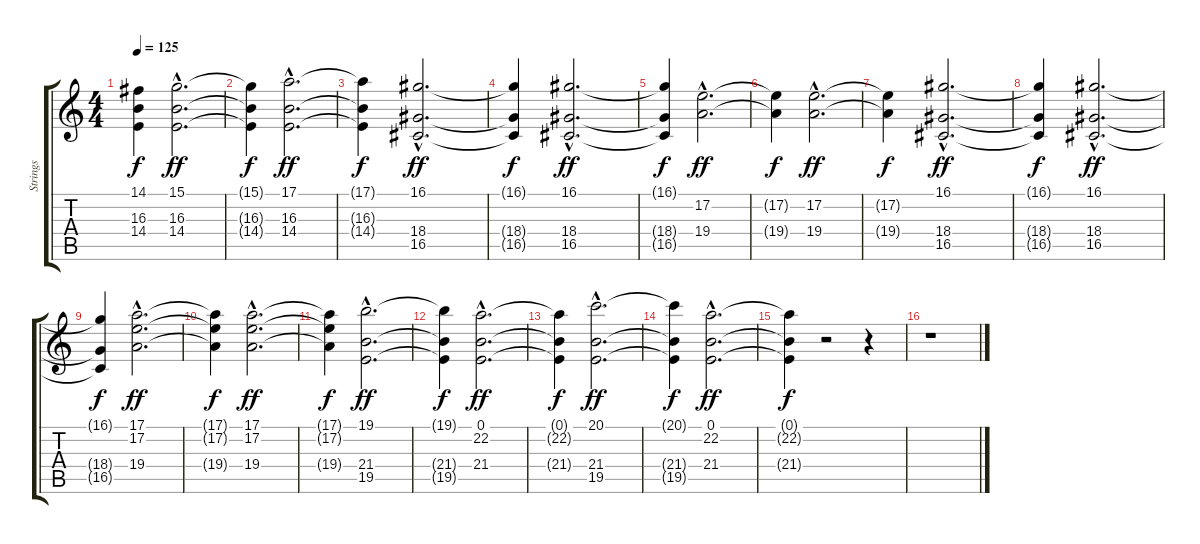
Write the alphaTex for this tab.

\track ("Strings" "Strings") {instrument stringensemble1}
\staff {score tabs}
\tuning (E4 B3 G3 D3 A2 E2) {hide}
\ts (4 4)
\tempo 125
\clef g2
\ks c
(14.1{t} 16.3{t} 14.4{t}).4{dy f} (15.1{hac} 16.3{hac} 14.4{hac}).2{d dy ff} |
(15.1{t} 16.3{t} 14.4{t}).4{dy f} (17.1{hac} 16.3{hac} 14.4{hac}).2{d dy ff} |
(17.1{t} 16.3{t} 14.4{t}).4{dy f} (16.1{hac} 18.4{hac} 16.5{hac}).2{d dy ff} |
(16.1{t} 18.4{t} 16.5{t}).4{dy f} (16.1{hac} 18.4{hac} 16.5{hac}).2{d dy ff} |
(16.1{t} 18.4{t} 16.5{t}).4{dy f} (17.2{hac} 19.4{hac}).2{d dy ff} |
(17.2{t} 19.4{t}).4{dy f} (17.2{hac} 19.4{hac}).2{d dy ff} |
(17.2{t} 19.4{t}).4{dy f} (16.1{hac} 18.4{hac} 16.5{hac}).2{d dy ff} |
(16.1{t} 18.4{t} 16.5{t}).4{dy f} (16.1{hac} 18.4{hac} 16.5{hac}).2{d dy ff} |
(16.1{t} 18.4{t} 16.5{t}).4{dy f} (17.1{hac} 17.2{hac} 19.4{hac}).2{d dy ff} |
(17.1{t} 17.2{t} 19.4{t}).4{dy f} (17.1{hac} 17.2{hac} 19.4{hac}).2{d dy ff} |
(17.1{t} 17.2{t} 19.4{t}).4{dy f} (19.1{hac} 21.4{hac} 19.5{hac}).2{d dy ff} |
(19.1{t} 21.4{t} 19.5{t}).4{dy f} (0.1{hac} 22.2{hac} 21.4{hac}).2{d dy ff} |
(0.1{t} 22.2{t} 21.4{t}).4{dy f} (20.1{hac} 21.4{hac} 19.5{hac}).2{d dy ff} |
(20.1{t} 21.4{t} 19.5{t}).4{dy f} (0.1{hac} 22.2{hac} 21.4{hac}).2{d dy ff} |
(0.1{t} 22.2{t} 21.4{t}).4{dy f} r.2 r.4 |
r.1
